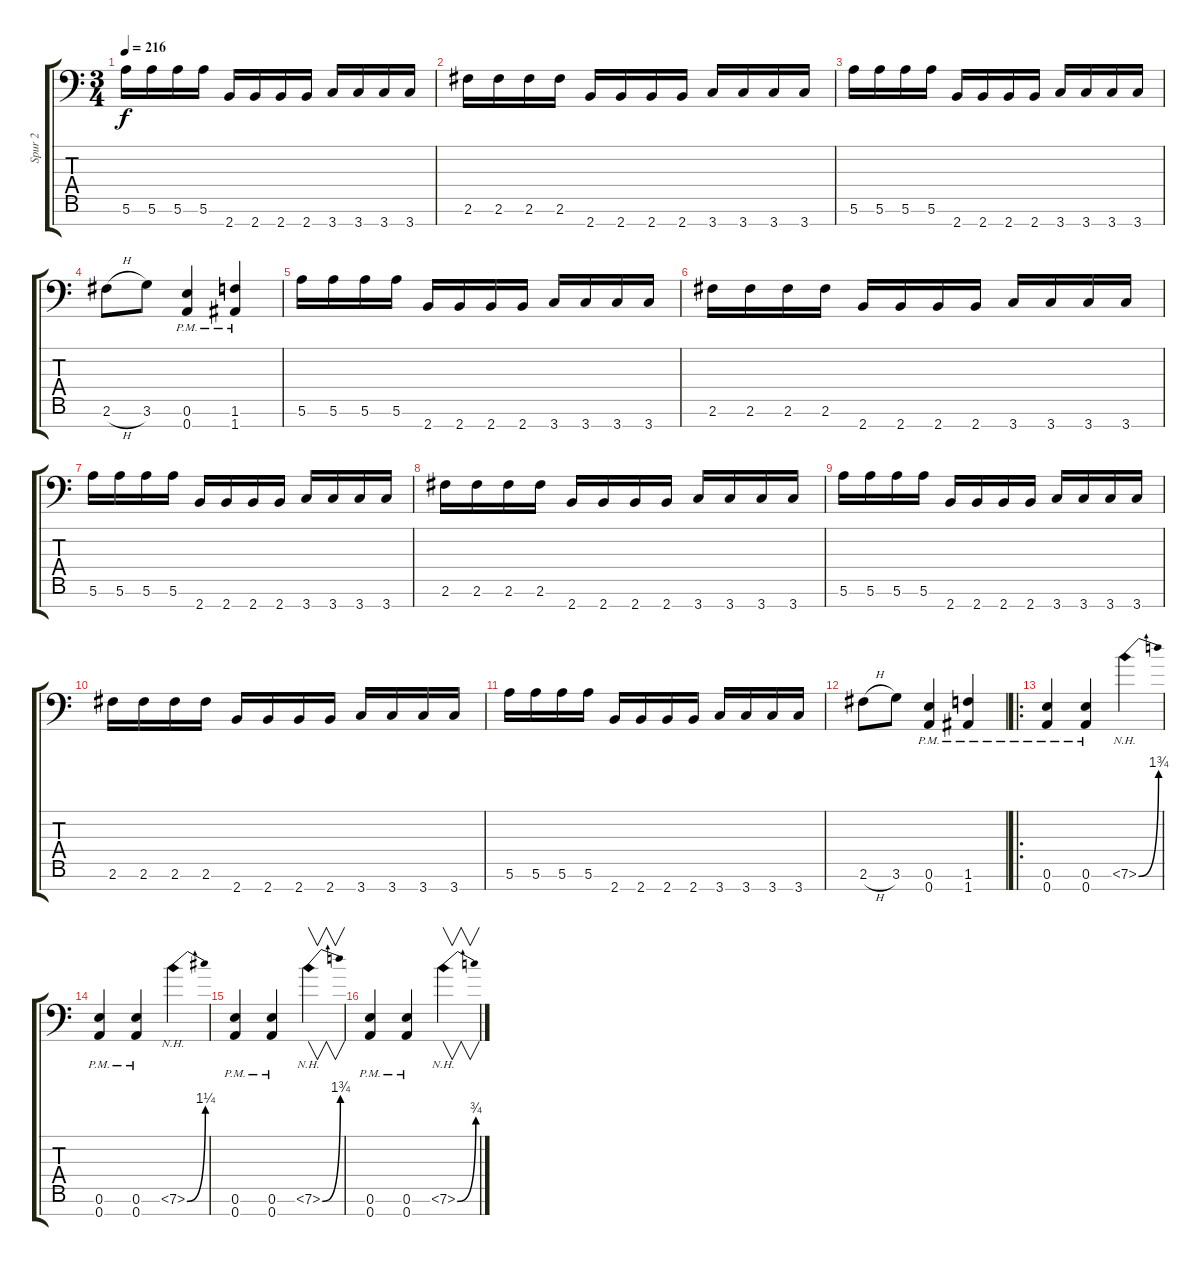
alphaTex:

\track ("Spur 2" "Spur 2") {instrument distortionguitar}
\staff {score tabs}
\tuning (E4 B3 G3 D3 A2 E2 A1) {hide}
\ts (3 4)
\tempo 216
\clef f4
\ks c
5.6.16{dy f} 5.6.16 5.6.16 5.6.16 2.7.16 2.7.16 2.7.16 2.7.16 3.7.16 3.7.16 3.7.16 3.7.16 |
2.6.16 2.6.16 2.6.16 2.6.16 2.7.16 2.7.16 2.7.16 2.7.16 3.7.16 3.7.16 3.7.16 3.7.16 |
5.6.16 5.6.16 5.6.16 5.6.16 2.7.16 2.7.16 2.7.16 2.7.16 3.7.16 3.7.16 3.7.16 3.7.16 |
2.6{h}.8 3.6.8 (0.6{pm} 0.7{pm}).4 (1.6{pm} 1.7{pm}).4 |
5.6.16 5.6.16 5.6.16 5.6.16 2.7.16 2.7.16 2.7.16 2.7.16 3.7.16 3.7.16 3.7.16 3.7.16 |
2.6.16 2.6.16 2.6.16 2.6.16 2.7.16 2.7.16 2.7.16 2.7.16 3.7.16 3.7.16 3.7.16 3.7.16 |
5.6.16 5.6.16 5.6.16 5.6.16 2.7.16 2.7.16 2.7.16 2.7.16 3.7.16 3.7.16 3.7.16 3.7.16 |
2.6.16 2.6.16 2.6.16 2.6.16 2.7.16 2.7.16 2.7.16 2.7.16 3.7.16 3.7.16 3.7.16 3.7.16 |
5.6.16 5.6.16 5.6.16 5.6.16 2.7.16 2.7.16 2.7.16 2.7.16 3.7.16 3.7.16 3.7.16 3.7.16 |
2.6.16 2.6.16 2.6.16 2.6.16 2.7.16 2.7.16 2.7.16 2.7.16 3.7.16 3.7.16 3.7.16 3.7.16 |
5.6.16 5.6.16 5.6.16 5.6.16 2.7.16 2.7.16 2.7.16 2.7.16 3.7.16 3.7.16 3.7.16 3.7.16 |
2.6{h}.8 3.6.8 (0.6{pm} 0.7{pm}).4 (1.6{pm} 1.7{pm}).4 |
\ro
(0.6{pm} 0.7{pm}).4 (0.6{pm} 0.7{pm}).4 7.6{be (bend 0 0 60 7) nh}.4 |
(0.6{pm} 0.7{pm}).4 (0.6{pm} 0.7{pm}).4 7.6{be (bend 0 0 60 5) nh}.4 |
(0.6{pm} 0.7{pm}).4 (0.6{pm} 0.7{pm}).4 7.6{be (bend 0 0 60 7) nh}.4{v} |
(0.6{pm} 0.7{pm}).4 (0.6{pm} 0.7{pm}).4 7.6{be (bend 0 0 60 3) nh}.4{v}
